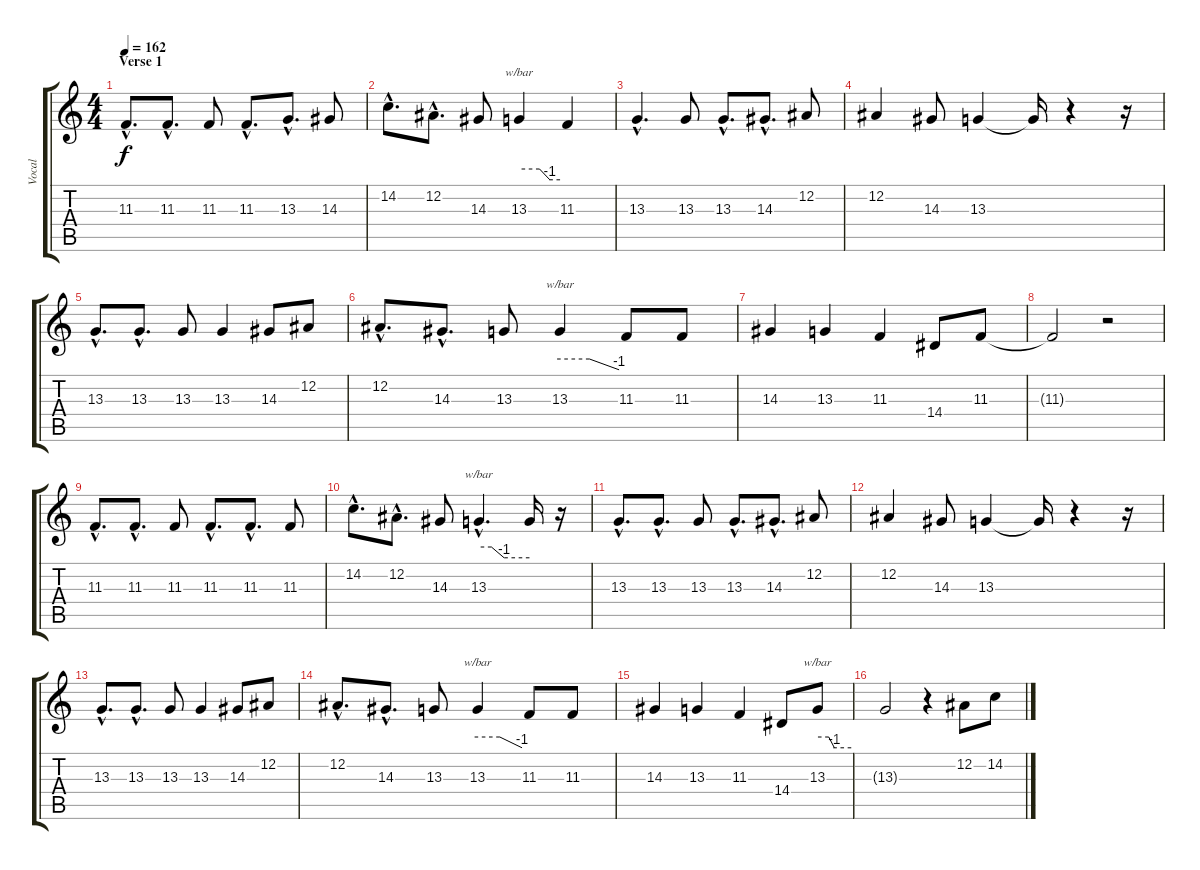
\track ("Vocal" "Vocal") {instrument viola}
\staff {score tabs}
\tuning (Eb4 Bb3 Gb3 Db3 Ab2 Eb2) {hide}
\ts (4 4)
\section ("" "Verse 1")
\tempo 162
\clef g2
\ks c
11.3{hac}.8{d dy f} 11.3{hac}.8{d} 11.3.8 11.3{hac}.8{d} 13.3{hac}.8{d} 14.3.8 |
14.2{hac}.8{d} 12.2{hac}.8{d} 14.3.8 13.3.4{tbe (custom default 0 0 30 0 45 -4 60 -4)} 11.3.4 |
13.3{hac}.4{d} 13.3.8 13.3{hac}.8{d} 14.3{hac}.8{d} 12.2.8 |
12.2.4 14.3.8 13.3.4 13.3{t}.16 r.4 r.16 |
13.3{hac}.8{d} 13.3{hac}.8{d} 13.3.8 13.3.4 14.3.8 12.2.8 |
12.2{hac}.8{d} 14.3{hac}.8{d} 13.3.8 13.3.4{tbe (custom default 0 0 30 0 60 -4)} 11.3.8 11.3.8 |
14.3.4 13.3.4 11.3.4 14.4.8 11.3.8 |
11.3{t}.2 r.2 |
11.3{hac}.8{d} 11.3{hac}.8{d} 11.3.8 11.3{hac}.8{d} 11.3{hac}.8{d} 11.3.8 |
14.2{hac}.8{d} 12.2{hac}.8{d} 14.3.8 13.3{hac}.4{d tbe (custom default 0 0 15 0 30 -4 60 -4)} 13.3{t}.16 r.16 |
13.3{hac}.8{d} 13.3{hac}.8{d} 13.3.8 13.3{hac}.8{d} 14.3{hac}.8{d} 12.2.8 |
12.2.4 14.3.8 13.3.4 13.3{t}.16 r.4 r.16 |
13.3{hac}.8{d} 13.3{hac}.8{d} 13.3.8 13.3.4 14.3.8 12.2.8 |
12.2{hac}.8{d} 14.3{hac}.8{d} 13.3.8 13.3.4{tbe (custom default 0 0 30 0 60 -4)} 11.3.8 11.3.8 |
14.3.4 13.3.4 11.3.4 14.4.8 13.3.8{tbe (custom default 0 0 20 0 30 -4 60 -4)} |
13.3{t}.2 r.4 12.2.8 14.2.8
